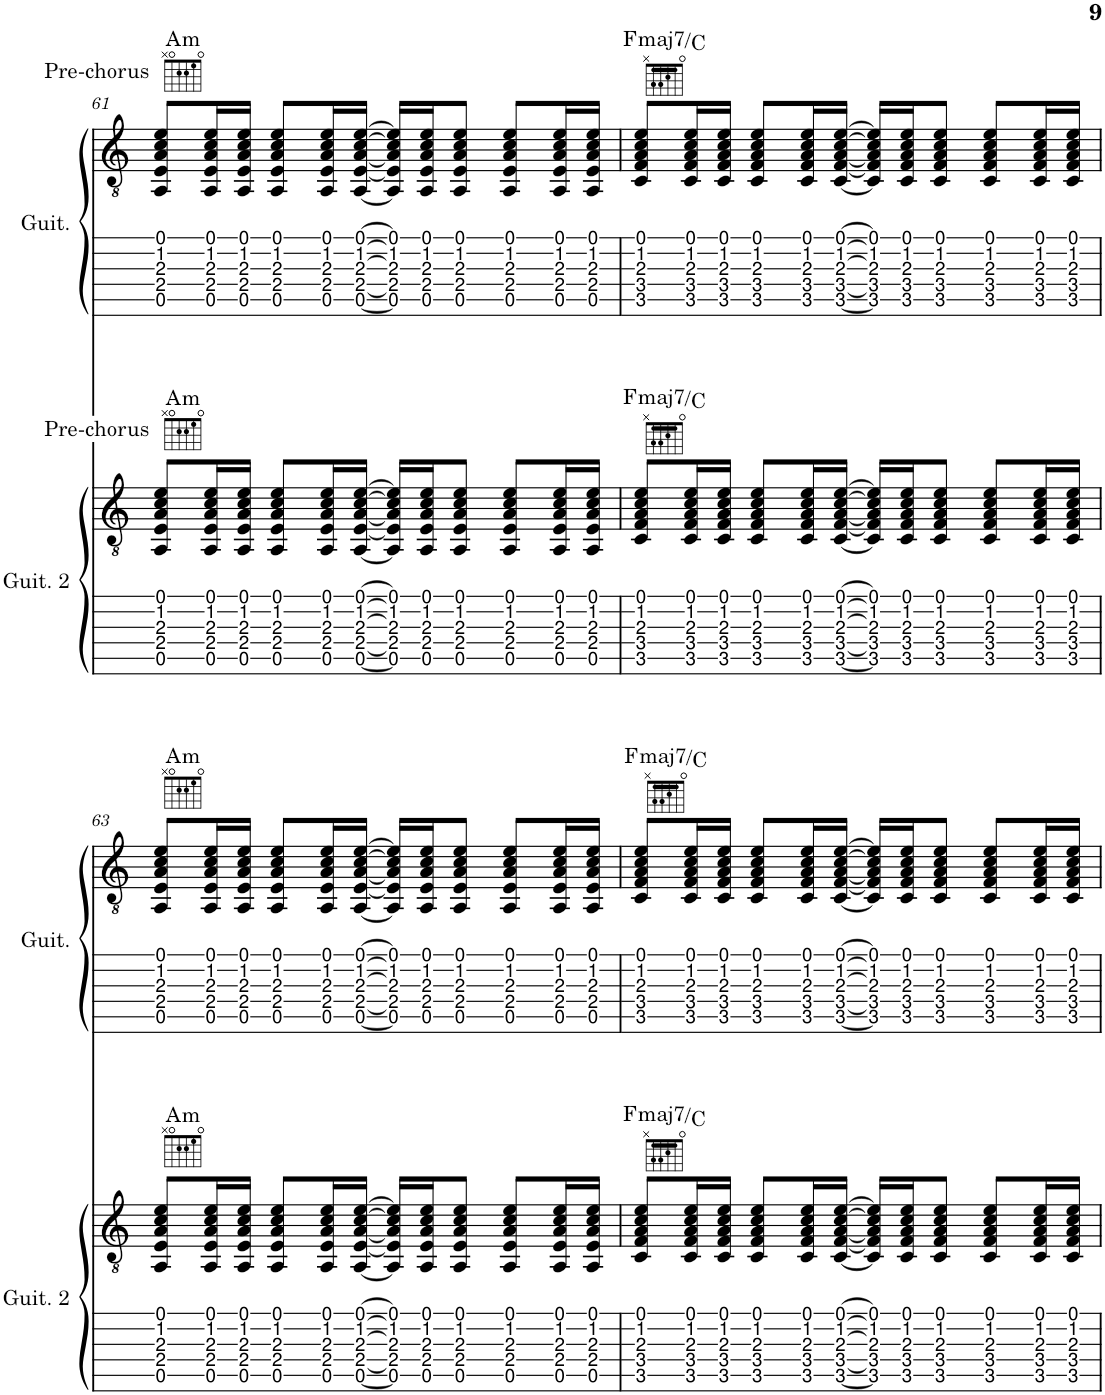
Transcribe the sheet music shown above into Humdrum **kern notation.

**kern	**kern	**harte	**kern	**kern	**harte
*part2	*part2	*part2	*part1	*part1	*part1
*staff4	*staff3	*	*staff2	*staff1	*
*I"Guitar 2	*	*	*I"Guitar 1	*	*
*I'Guit. 2	*	*	*I'Guit.	*	*
!!LO:PB:g=z
*	*clefGv2	*	*	*clefGv2	*
*k[]	*k[]	*	*k[]	*k[]	*
*M4/4	*M4/4	*	*M4/4	*M4/4	*
=61	=61	=61	=61	=61	=61
!	!	!	!	!LO:TX:a:t=Pre-chorus	!
!	!LO:TX:a:t=Pre-chorus	!LO:H:kt=m	!	!	!LO:H:kt=m
8AA\ 8E\ 8A\ 8c\ 8e\L	8AA/ 8E/ 8A/ 8c/ 8e/L	A:min	8AA\ 8E\ 8A\ 8c\ 8e\L	8AA/ 8E/ 8A/ 8c/ 8e/L	A:min
16AA\ 16E\ 16A\ 16c\ 16e\L	16AA/ 16E/ 16A/ 16c/ 16e/L	.	16AA\ 16E\ 16A\ 16c\ 16e\L	16AA/ 16E/ 16A/ 16c/ 16e/L	.
16AA\ 16E\ 16A\ 16c\ 16e\JJ	16AA/ 16E/ 16A/ 16c/ 16e/JJ	.	16AA\ 16E\ 16A\ 16c\ 16e\JJ	16AA/ 16E/ 16A/ 16c/ 16e/JJ	.
8AA\ 8E\ 8A\ 8c\ 8e\L	8AA/ 8E/ 8A/ 8c/ 8e/L	.	8AA\ 8E\ 8A\ 8c\ 8e\L	8AA/ 8E/ 8A/ 8c/ 8e/L	.
16AA\ 16E\ 16A\ 16c\ 16e\L	16AA/ 16E/ 16A/ 16c/ 16e/L	.	16AA\ 16E\ 16A\ 16c\ 16e\L	16AA/ 16E/ 16A/ 16c/ 16e/L	.
[16AA\ [16E\ [16A\ [16c\ [16e\JJ	[16AA/ [16E/ [16A/ [16c/ [16e/JJ	.	[16AA\ [16E\ [16A\ [16c\ [16e\JJ	[16AA/ [16E/ [16A/ [16c/ [16e/JJ	.
16AA]\ 16E]\ 16A]\ 16c]\ 16e]\LL	16AA/] 16E/] 16A/] 16c/] 16e/]LL	.	16AA]\ 16E]\ 16A]\ 16c]\ 16e]\LL	16AA/] 16E/] 16A/] 16c/] 16e/]LL	.
16AA\ 16E\ 16A\ 16c\ 16e\J	16AA/ 16E/ 16A/ 16c/ 16e/J	.	16AA\ 16E\ 16A\ 16c\ 16e\J	16AA/ 16E/ 16A/ 16c/ 16e/J	.
8AA\ 8E\ 8A\ 8c\ 8e\J	8AA/ 8E/ 8A/ 8c/ 8e/J	.	8AA\ 8E\ 8A\ 8c\ 8e\J	8AA/ 8E/ 8A/ 8c/ 8e/J	.
8AA\ 8E\ 8A\ 8c\ 8e\L	8AA/ 8E/ 8A/ 8c/ 8e/L	.	8AA\ 8E\ 8A\ 8c\ 8e\L	8AA/ 8E/ 8A/ 8c/ 8e/L	.
16AA\ 16E\ 16A\ 16c\ 16e\L	16AA/ 16E/ 16A/ 16c/ 16e/L	.	16AA\ 16E\ 16A\ 16c\ 16e\L	16AA/ 16E/ 16A/ 16c/ 16e/L	.
16AA\ 16E\ 16A\ 16c\ 16e\JJ	16AA/ 16E/ 16A/ 16c/ 16e/JJ	.	16AA\ 16E\ 16A\ 16c\ 16e\JJ	16AA/ 16E/ 16A/ 16c/ 16e/JJ	.
=62	=62	=62	=62	=62	=62
!	!	!LO:H:kt=maj7	!	!	!LO:H:kt=maj7
8C\ 8F\ 8A\ 8c\ 8e\L	8C/ 8F/ 8A/ 8c/ 8e/L	F:maj7/5	8C\ 8F\ 8A\ 8c\ 8e\L	8C/ 8F/ 8A/ 8c/ 8e/L	F:maj7/5
16C\ 16F\ 16A\ 16c\ 16e\L	16C/ 16F/ 16A/ 16c/ 16e/L	.	16C\ 16F\ 16A\ 16c\ 16e\L	16C/ 16F/ 16A/ 16c/ 16e/L	.
16C\ 16F\ 16A\ 16c\ 16e\JJ	16C/ 16F/ 16A/ 16c/ 16e/JJ	.	16C\ 16F\ 16A\ 16c\ 16e\JJ	16C/ 16F/ 16A/ 16c/ 16e/JJ	.
8C\ 8F\ 8A\ 8c\ 8e\L	8C/ 8F/ 8A/ 8c/ 8e/L	.	8C\ 8F\ 8A\ 8c\ 8e\L	8C/ 8F/ 8A/ 8c/ 8e/L	.
16C\ 16F\ 16A\ 16c\ 16e\L	16C/ 16F/ 16A/ 16c/ 16e/L	.	16C\ 16F\ 16A\ 16c\ 16e\L	16C/ 16F/ 16A/ 16c/ 16e/L	.
[16C\ [16F\ [16A\ [16c\ [16e\JJ	[16C/ [16F/ [16A/ [16c/ [16e/JJ	.	[16C\ [16F\ [16A\ [16c\ [16e\JJ	[16C/ [16F/ [16A/ [16c/ [16e/JJ	.
16C]\ 16F]\ 16A]\ 16c]\ 16e]\LL	16C/] 16F/] 16A/] 16c/] 16e/]LL	.	16C]\ 16F]\ 16A]\ 16c]\ 16e]\LL	16C/] 16F/] 16A/] 16c/] 16e/]LL	.
16C\ 16F\ 16A\ 16c\ 16e\J	16C/ 16F/ 16A/ 16c/ 16e/J	.	16C\ 16F\ 16A\ 16c\ 16e\J	16C/ 16F/ 16A/ 16c/ 16e/J	.
8C\ 8F\ 8A\ 8c\ 8e\J	8C/ 8F/ 8A/ 8c/ 8e/J	.	8C\ 8F\ 8A\ 8c\ 8e\J	8C/ 8F/ 8A/ 8c/ 8e/J	.
8C\ 8F\ 8A\ 8c\ 8e\L	8C/ 8F/ 8A/ 8c/ 8e/L	.	8C\ 8F\ 8A\ 8c\ 8e\L	8C/ 8F/ 8A/ 8c/ 8e/L	.
16C\ 16F\ 16A\ 16c\ 16e\L	16C/ 16F/ 16A/ 16c/ 16e/L	.	16C\ 16F\ 16A\ 16c\ 16e\L	16C/ 16F/ 16A/ 16c/ 16e/L	.
16C\ 16F\ 16A\ 16c\ 16e\JJ	16C/ 16F/ 16A/ 16c/ 16e/JJ	.	16C\ 16F\ 16A\ 16c\ 16e\JJ	16C/ 16F/ 16A/ 16c/ 16e/JJ	.
!!LO:LB:g=z
=63	=63	=63	=63	=63	=63
!	!	!LO:H:kt=m	!	!	!LO:H:kt=m
8AA\ 8E\ 8A\ 8c\ 8e\L	8AA/ 8E/ 8A/ 8c/ 8e/L	A:min	8AA\ 8E\ 8A\ 8c\ 8e\L	8AA/ 8E/ 8A/ 8c/ 8e/L	A:min
16AA\ 16E\ 16A\ 16c\ 16e\L	16AA/ 16E/ 16A/ 16c/ 16e/L	.	16AA\ 16E\ 16A\ 16c\ 16e\L	16AA/ 16E/ 16A/ 16c/ 16e/L	.
16AA\ 16E\ 16A\ 16c\ 16e\JJ	16AA/ 16E/ 16A/ 16c/ 16e/JJ	.	16AA\ 16E\ 16A\ 16c\ 16e\JJ	16AA/ 16E/ 16A/ 16c/ 16e/JJ	.
8AA\ 8E\ 8A\ 8c\ 8e\L	8AA/ 8E/ 8A/ 8c/ 8e/L	.	8AA\ 8E\ 8A\ 8c\ 8e\L	8AA/ 8E/ 8A/ 8c/ 8e/L	.
16AA\ 16E\ 16A\ 16c\ 16e\L	16AA/ 16E/ 16A/ 16c/ 16e/L	.	16AA\ 16E\ 16A\ 16c\ 16e\L	16AA/ 16E/ 16A/ 16c/ 16e/L	.
[16AA\ [16E\ [16A\ [16c\ [16e\JJ	[16AA/ [16E/ [16A/ [16c/ [16e/JJ	.	[16AA\ [16E\ [16A\ [16c\ [16e\JJ	[16AA/ [16E/ [16A/ [16c/ [16e/JJ	.
16AA]\ 16E]\ 16A]\ 16c]\ 16e]\LL	16AA/] 16E/] 16A/] 16c/] 16e/]LL	.	16AA]\ 16E]\ 16A]\ 16c]\ 16e]\LL	16AA/] 16E/] 16A/] 16c/] 16e/]LL	.
16AA\ 16E\ 16A\ 16c\ 16e\J	16AA/ 16E/ 16A/ 16c/ 16e/J	.	16AA\ 16E\ 16A\ 16c\ 16e\J	16AA/ 16E/ 16A/ 16c/ 16e/J	.
8AA\ 8E\ 8A\ 8c\ 8e\J	8AA/ 8E/ 8A/ 8c/ 8e/J	.	8AA\ 8E\ 8A\ 8c\ 8e\J	8AA/ 8E/ 8A/ 8c/ 8e/J	.
8AA\ 8E\ 8A\ 8c\ 8e\L	8AA/ 8E/ 8A/ 8c/ 8e/L	.	8AA\ 8E\ 8A\ 8c\ 8e\L	8AA/ 8E/ 8A/ 8c/ 8e/L	.
16AA\ 16E\ 16A\ 16c\ 16e\L	16AA/ 16E/ 16A/ 16c/ 16e/L	.	16AA\ 16E\ 16A\ 16c\ 16e\L	16AA/ 16E/ 16A/ 16c/ 16e/L	.
16AA\ 16E\ 16A\ 16c\ 16e\JJ	16AA/ 16E/ 16A/ 16c/ 16e/JJ	.	16AA\ 16E\ 16A\ 16c\ 16e\JJ	16AA/ 16E/ 16A/ 16c/ 16e/JJ	.
=64	=64	=64	=64	=64	=64
!	!	!LO:H:kt=maj7	!	!	!LO:H:kt=maj7
8C\ 8F\ 8A\ 8c\ 8e\L	8C/ 8F/ 8A/ 8c/ 8e/L	F:maj7/5	8C\ 8F\ 8A\ 8c\ 8e\L	8C/ 8F/ 8A/ 8c/ 8e/L	F:maj7/5
16C\ 16F\ 16A\ 16c\ 16e\L	16C/ 16F/ 16A/ 16c/ 16e/L	.	16C\ 16F\ 16A\ 16c\ 16e\L	16C/ 16F/ 16A/ 16c/ 16e/L	.
16C\ 16F\ 16A\ 16c\ 16e\JJ	16C/ 16F/ 16A/ 16c/ 16e/JJ	.	16C\ 16F\ 16A\ 16c\ 16e\JJ	16C/ 16F/ 16A/ 16c/ 16e/JJ	.
8C\ 8F\ 8A\ 8c\ 8e\L	8C/ 8F/ 8A/ 8c/ 8e/L	.	8C\ 8F\ 8A\ 8c\ 8e\L	8C/ 8F/ 8A/ 8c/ 8e/L	.
16C\ 16F\ 16A\ 16c\ 16e\L	16C/ 16F/ 16A/ 16c/ 16e/L	.	16C\ 16F\ 16A\ 16c\ 16e\L	16C/ 16F/ 16A/ 16c/ 16e/L	.
[16C\ [16F\ [16A\ [16c\ [16e\JJ	[16C/ [16F/ [16A/ [16c/ [16e/JJ	.	[16C\ [16F\ [16A\ [16c\ [16e\JJ	[16C/ [16F/ [16A/ [16c/ [16e/JJ	.
16C]\ 16F]\ 16A]\ 16c]\ 16e]\LL	16C/] 16F/] 16A/] 16c/] 16e/]LL	.	16C]\ 16F]\ 16A]\ 16c]\ 16e]\LL	16C/] 16F/] 16A/] 16c/] 16e/]LL	.
16C\ 16F\ 16A\ 16c\ 16e\J	16C/ 16F/ 16A/ 16c/ 16e/J	.	16C\ 16F\ 16A\ 16c\ 16e\J	16C/ 16F/ 16A/ 16c/ 16e/J	.
8C\ 8F\ 8A\ 8c\ 8e\J	8C/ 8F/ 8A/ 8c/ 8e/J	.	8C\ 8F\ 8A\ 8c\ 8e\J	8C/ 8F/ 8A/ 8c/ 8e/J	.
8C\ 8F\ 8A\ 8c\ 8e\L	8C/ 8F/ 8A/ 8c/ 8e/L	.	8C\ 8F\ 8A\ 8c\ 8e\L	8C/ 8F/ 8A/ 8c/ 8e/L	.
16C\ 16F\ 16A\ 16c\ 16e\L	16C/ 16F/ 16A/ 16c/ 16e/L	.	16C\ 16F\ 16A\ 16c\ 16e\L	16C/ 16F/ 16A/ 16c/ 16e/L	.
16C\ 16F\ 16A\ 16c\ 16e\JJ	16C/ 16F/ 16A/ 16c/ 16e/JJ	.	16C\ 16F\ 16A\ 16c\ 16e\JJ	16C/ 16F/ 16A/ 16c/ 16e/JJ	.
=	=	=	=	=	=
*-	*-	*-	*-	*-	*-
